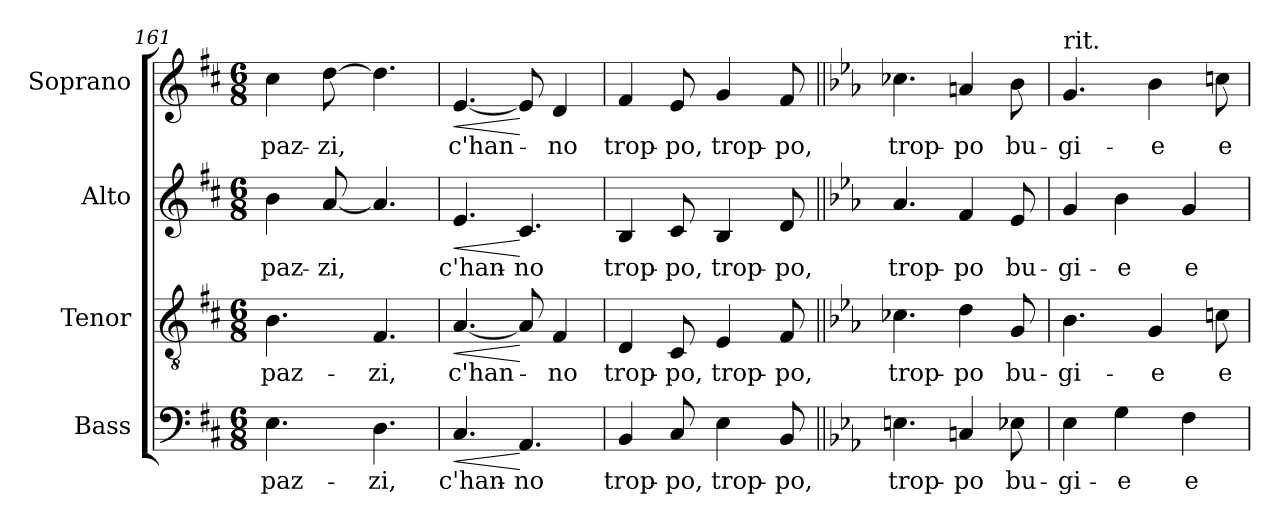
**kern	**text	**dynam	**kern	**text	**dynam	**kern	**text	**dynam	**kern	**text	**dynam
*part4	*part4	*part4	*part3	*part3	*part3	*part2	*part2	*part2	*part1	*part1	*part1
*staff4	*staff4	*staff4	*staff3	*staff3	*staff3	*staff2	*staff2	*staff2	*staff1	*staff1	*staff1
*I"Bass	*	*	*I"Tenor	*	*	*I"Alto	*	*	*I"Soprano	*	*
*I'B.	*	*	*I'T.	*	*	*I'A.	*	*	*I'S.	*	*
*clefF4	*	*	*clefGv2	*	*	*clefG2	*	*	*clefG2	*	*
*	*	*	*ITrd7c12	*	*	*	*	*	*	*	*
*k[f#c#]	*	*	*k[f#c#]	*	*	*k[f#c#]	*	*	*k[f#c#]	*	*
*D:	*	*	*D:	*	*	*D:	*	*	*D:	*	*
*M6/8	*	*	*M6/8	*	*	*M6/8	*	*	*M6/8	*	*
=161	=161	=161	=161	=161	=161	=161	=161	=161	=161	=161	=161
!	!LO:LY:b:color=#000000	!	!	!	!	!	!	!	!	!	!
!	!	!	!	!LO:LY:b:color=#000000	!	!	!	!	!	!	!
!	!	!	!	!	!	!	!LO:LY:b:color=#000000	!	!	!	!
!	!	!	!	!	!	!	!	!	!	!LO:LY:b:color=#000000	!
4.Ei\	paz-	.	4.BBi\	paz-	.	4bi\	paz-	.	4cc#i\	paz-	.
!	!	!	!	!	!	!	!LO:LY:b:color=#000000	!	!	!	!
!	!	!	!	!	!	!	!	!	!	!LO:LY:b:color=#000000	!
.	.	.	.	.	.	[<8ai/	-zi,	.	[>8ddi\	-zi,	.
!	!LO:LY:b:color=#000000	!	!	!	!	!	!	!	!	!	!
!	!	!	!	!LO:LY:b:color=#000000	!	!	!	!	!	!	!
4.Di\	-zi,	.	4.FF#i/	-zi,	.	4.ai/]	.	.	4.ddi\]	.	.
=162	=162	=162	=162	=162	=162	=162	=162	=162	=162	=162	=162
!	!LO:LY:b:color=#000000	!LO:HP:b	!	!	!	!	!	!	!	!	!
!	!	!	!	!LO:LY:b:color=#000000	!LO:HP:b	!	!	!	!	!	!
!	!	!	!	!	!	!	!LO:LY:b:color=#000000	!LO:HP:b	!	!	!
!	!	!	!	!	!	!	!	!	!	!LO:LY:b:color=#000000	!LO:HP:b
4.C#i/	c'han-	<	[<4.AAi/	c'han-	<	4.ei/	c'han-	<	[<4.ei/	c'han-	<
!	!LO:LY:b:color=#000000	!	!	!	!	!	!	!	!	!	!
!	!	!	!	!	!	!	!LO:LY:b:color=#000000	!	!	!	!
4.AAi/	-no	[	8AAi/]	.	[	4.c#i/	-no	[	8ei/]	.	[
!	!	!	!	!LO:LY:b:color=#000000	!	!	!	!	!	!	!
!	!	!	!	!	!	!	!	!	!	!LO:LY:b:color=#000000	!
.	.	.	4FF#i/	-no	.	.	.	.	4di/	-no	.
=163	=163	=163	=163	=163	=163	=163	=163	=163	=163	=163	=163
!	!LO:LY:b:color=#000000	!	!	!	!	!	!	!	!	!	!
!	!	!	!	!LO:LY:b:color=#000000	!	!	!	!	!	!	!
!	!	!	!	!	!	!	!LO:LY:b:color=#000000	!	!	!	!
!	!	!	!	!	!	!	!	!	!	!LO:LY:b:color=#000000	!
4BBi/	trop-	.	4DDi/	trop-	.	4Bi/	trop-	.	4f#i/	trop-	.
!	!LO:LY:b:color=#000000	!	!	!	!	!	!	!	!	!	!
!	!	!	!	!LO:LY:b:color=#000000	!	!	!	!	!	!	!
!	!	!	!	!	!	!	!LO:LY:b:color=#000000	!	!	!	!
!	!	!	!	!	!	!	!	!	!	!LO:LY:b:color=#000000	!
8C#i/	-po,	.	8CC#i/	-po,	.	8c#i/	-po,	.	8ei/	-po,	.
!	!LO:LY:b:color=#000000	!	!	!	!	!	!	!	!	!	!
!	!	!	!	!LO:LY:b:color=#000000	!	!	!	!	!	!	!
!	!	!	!	!	!	!	!LO:LY:b:color=#000000	!	!	!	!
!	!	!	!	!	!	!	!	!	!	!LO:LY:b:color=#000000	!
4Ei\	trop-	.	4EEi/	trop-	.	4Bi/	trop-	.	4gi/	trop-	.
!	!LO:LY:b:color=#000000	!	!	!	!	!	!	!	!	!	!
!	!	!	!	!LO:LY:b:color=#000000	!	!	!	!	!	!	!
!	!	!	!	!	!	!	!LO:LY:b:color=#000000	!	!	!	!
!	!	!	!	!	!	!	!	!	!	!LO:LY:b:color=#000000	!
8BBi/	-po,	.	8FF#i/	-po,	.	8di/	-po,	.	8f#i/	-po,	.
!!LO:PB:g=z
=164||	=164||	=164||	=164||	=164||	=164||	=164||	=164||	=164||	=164||	=164||	=164||
*k[b-e-a-]	*	*	*k[b-e-a-]	*	*	*k[b-e-a-]	*	*	*k[b-e-a-]	*	*
*E-:	*	*	*E-:	*	*	*E-:	*	*	*E-:	*	*
!	!LO:LY:b:color=#000000	!	!	!	!	!	!	!	!	!	!
!	!	!	!	!LO:LY:b:color=#000000	!	!	!	!	!	!	!
!	!	!	!	!	!	!	!LO:LY:b:color=#000000	!	!	!	!
!	!	!	!	!	!	!	!	!	!	!LO:LY:b:color=#000000	!
4.Eni\	trop-	.	4.C-Xi\	trop-	.	4.a-i/	trop-	.	4.cc-Xi\	trop-	.
!	!LO:LY:b:color=#000000	!	!	!	!	!	!	!	!	!	!
!	!	!	!	!LO:LY:b:color=#000000	!	!	!	!	!	!	!
!	!	!	!	!	!	!	!LO:LY:b:color=#000000	!	!	!	!
!	!	!	!	!	!	!	!	!	!	!LO:LY:b:color=#000000	!
4Cni/	-po	.	4Di\	-po	.	4fi/	-po	.	4ani/	-po	.
!	!LO:LY:b:color=#000000	!	!	!	!	!	!	!	!	!	!
!	!	!	!	!LO:LY:b:color=#000000	!	!	!	!	!	!	!
!	!	!	!	!	!	!	!LO:LY:b:color=#000000	!	!	!	!
!	!	!	!	!	!	!	!	!	!	!LO:LY:b:color=#000000	!
8E-Xi\	bu-	.	8GGi/	bu-	.	8e-i/	bu-	.	8b-i\	bu-	.
=165	=165	=165	=165	=165	=165	=165	=165	=165	=165	=165	=165
!	!LO:LY:b:color=#000000	!	!	!	!	!	!	!	!	!	!
!	!	!	!	!LO:LY:b:color=#000000	!	!	!	!	!	!	!
!	!	!	!	!	!	!	!LO:LY:b:color=#000000	!	!	!	!
!	!	!	!	!	!	!	!	!	!LO:TX:t=rit.	!	!
!	!	!	!	!	!	!	!	!	!	!LO:LY:b:color=#000000	!
4E-i\	-gi-	.	4.BB-i\	-gi-	.	4gi/	-gi-	.	4.gi/	-gi-	.
!	!LO:LY:b:color=#000000	!	!	!	!	!	!	!	!	!	!
!	!	!	!	!	!	!	!LO:LY:b:color=#000000	!	!	!	!
4Gi\	-e	.	.	.	.	4b-i\	-e	.	.	.	.
!	!	!	!	!LO:LY:b:color=#000000	!	!	!	!	!	!	!
!	!	!	!	!	!	!	!	!	!	!LO:LY:b:color=#000000	!
.	.	.	4GGi/	-e	.	.	.	.	4b-i\	-e	.
!	!LO:LY:b:color=#000000	!	!	!	!	!	!	!	!	!	!
!	!	!	!	!	!	!	!LO:LY:b:color=#000000	!	!	!	!
4Fi\	e	.	.	.	.	4gi/	e	.	.	.	.
!	!	!	!	!LO:LY:b:color=#000000	!	!	!	!	!	!	!
!	!	!	!	!	!	!	!	!	!	!LO:LY:b:color=#000000	!
.	.	.	8Cni\	e	.	.	.	.	8ccni\	e	.
=	=	=	=	=	=	=	=	=	=	=	=
*-	*-	*-	*-	*-	*-	*-	*-	*-	*-	*-	*-
